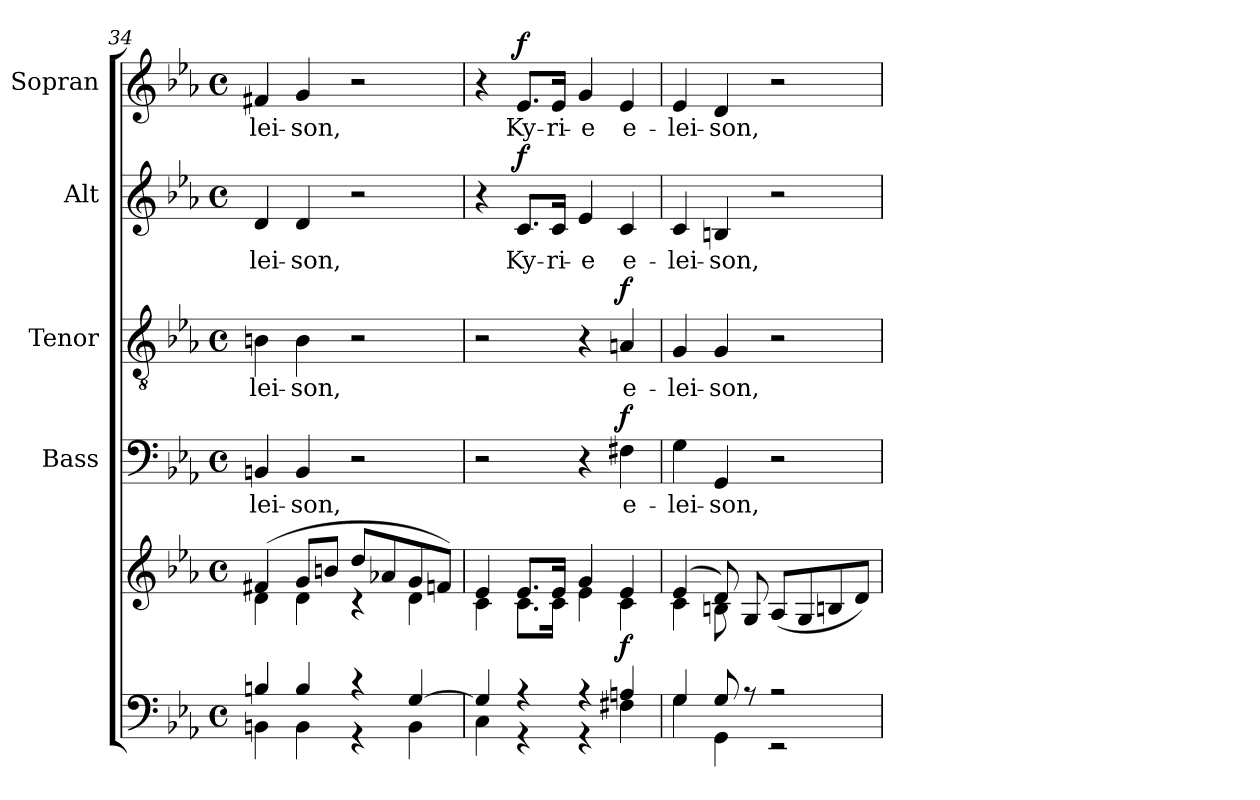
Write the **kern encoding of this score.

**kern	**kern	**dynam	**kern	**text	**dynam	**kern	**text	**dynam	**kern	**text	**dynam	**kern	**text	**dynam
*part5	*part5	*part5	*part4	*part4	*part4	*part3	*part3	*part3	*part2	*part2	*part2	*part1	*part1	*part1
*staff6	*staff5	*staff5/6	*staff4	*staff4	*staff4	*staff3	*staff3	*staff3	*staff2	*staff2	*staff2	*staff1	*staff1	*staff1
*	*	*	*I"Bass	*	*	*I"Tenor	*	*	*I"Alt	*	*	*I"Sopran	*	*
*	*	*	*I'B.	*	*	*I'T.	*	*	*I'A.	*	*	*I'S.	*	*
*clefF4	*clefG2	*	*clefF4	*	*	*clefGv2	*	*	*clefG2	*	*	*clefG2	*	*
*k[b-e-a-]	*k[b-e-a-]	*	*k[b-e-a-]	*	*	*k[b-e-a-]	*	*	*k[b-e-a-]	*	*	*k[b-e-a-]	*	*
*E-:	*E-:	*	*E-:	*	*	*E-:	*	*	*E-:	*	*	*E-:	*	*
*M4/4	*M4/4	*	*M4/4	*	*	*M4/4	*	*	*M4/4	*	*	*M4/4	*	*
*met(c)	*met(c)	*	*met(c)	*	*	*met(c)	*	*	*met(c)	*	*	*met(c)	*	*
=34	=34	=34	=34	=34	=34	=34	=34	=34	=34	=34	=34	=34	=34	=34
*^	*^	*	*	*	*	*	*	*	*	*	*	*	*	*
!	!	!	!	!	!	!LO:LY:b	!	!	!LO:LY:b	!	!	!LO:LY:b	!	!	!LO:LY:b	!
4Bn/	4BBn\	(4f#X/	4d\	.	4BBn/	-lei-	.	4Bn\	-lei-	.	4d/	-lei-	.	4f#X/	-lei-	.
!	!	!	!	!	!	!LO:LY:b	!	!	!LO:LY:b	!	!	!LO:LY:b	!	!	!LO:LY:b	!
4B/	4BB\	8g/L	4d\	.	4BB/	-son,	.	4B\	-son,	.	4d/	-son,	.	4g/	-son,	.
.	.	8bn/J	.	.	.	.	.	.	.	.	.	.	.	.	.	.
4r	4r	8dd/L	4rc	.	2r	.	.	2r	.	.	2r	.	.	2r	.	.
.	.	8a-X/	.	.	.	.	.	.	.	.	.	.	.	.	.	.
[>4G/	4BB\	8g/	4d\	.	.	.	.	.	.	.	.	.	.	.	.	.
.	.	8fn/J)	.	.	.	.	.	.	.	.	.	.	.	.	.	.
=35	=35	=35	=35	=35	=35	=35	=35	=35	=35	=35	=35	=35	=35	=35	=35	=35
4G/]	4C\	4e-/	4c\	.	2r	.	.	2r	.	.	4r	.	.	4r	.	.
!	!	!	!	!	!	!	!	!	!	!	!	!LO:LY:b	!LO:DY:a	!	!LO:LY:b	!LO:DY:a
4r	4r	8.e-/L	8.c\L	.	.	.	.	.	.	.	8.c/L	Ky-	f	8.e-/L	Ky-	f
!	!	!	!	!	!	!	!	!	!	!	!	!LO:LY:b	!	!	!LO:LY:b	!
.	.	16e-/Jk	16c\Jk	.	.	.	.	.	.	.	16c/Jk	-ri-	.	16e-/Jk	-ri-	.
!	!	!	!	!	!	!	!	!	!	!	!	!LO:LY:b	!	!	!LO:LY:b	!
4r	4r	4g/	4e-\	.	4r	.	.	4r	.	.	4e-/	-e	.	4g/	-e	.
!	!	!	!	!LO:DY:b	!	!LO:LY:b	!LO:DY:a	!	!LO:LY:b	!LO:DY:a	!	!LO:LY:b	!	!	!LO:LY:b	!
4An/	4F#X\	4e-/	4c\	f	4F#X\	e-	f	4An/	e-	f	4c/	e-	.	4e-/	e-	.
=36	=36	=36	=36	=36	=36	=36	=36	=36	=36	=36	=36	=36	=36	=36	=36	=36
!	!	!	!	!	!	!LO:LY:b	!	!	!LO:LY:b	!	!	!LO:LY:b	!	!	!LO:LY:b	!
4G/	4G\	(4e-/	4c\	.	4G\	-lei-	.	4G/	-lei-	.	4c/	-lei-	.	4e-/	-lei-	.
!	!	!	!	!	!	!LO:LY:b	!	!	!LO:LY:b	!	!	!LO:LY:b	!	!	!LO:LY:b	!
8G/	4GG\	8d/)	8Bn\	.	4GG/	-son,	.	4G/	-son,	.	4Bn/	-son,	.	4d/	-son,	.
8rA	.	8G/	8ryy	.	.	.	.	.	.	.	.	.	.	.	.	.
2r	2r	(<8A-/L	2ryy	.	2r	.	.	2r	.	.	2r	.	.	2r	.	.
.	.	8G/	.	.	.	.	.	.	.	.	.	.	.	.	.	.
.	.	8Bn/	.	.	.	.	.	.	.	.	.	.	.	.	.	.
.	.	8d/J)	.	.	.	.	.	.	.	.	.	.	.	.	.	.
*v	*v	*	*	*	*	*	*	*	*	*	*	*	*	*	*	*
*	*v	*v	*	*	*	*	*	*	*	*	*	*	*	*	*
=	=	=	=	=	=	=	=	=	=	=	=	=	=	=
*-	*-	*-	*-	*-	*-	*-	*-	*-	*-	*-	*-	*-	*-	*-
